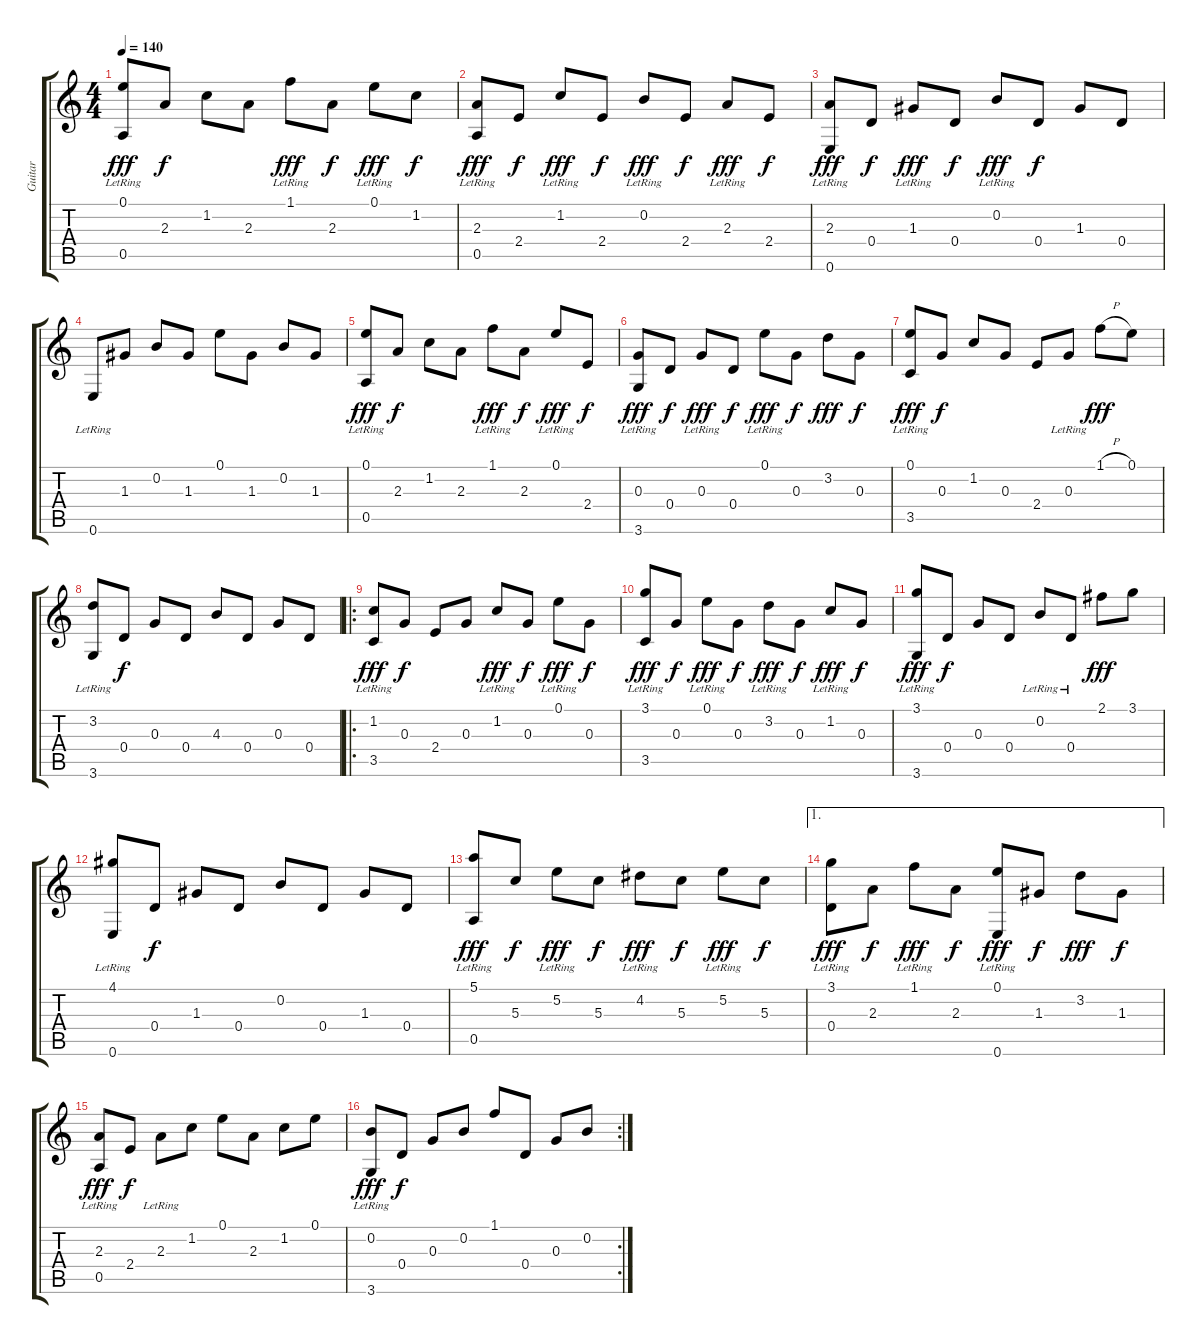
\track ("Guitar" "Guitar") {instrument acousticguitarnylon}
\staff {score tabs}
\tuning (E4 B3 G3 D3 A2 E2) {hide}
\ts (4 4)
\tempo 140
\clef g2
\ks c
(0.1{lr} 0.5{lr}).8{dy fff instrument acousticguitarnylon} 2.3.8{dy f} 1.2.8 2.3.8 1.1{lr}.8{dy fff} 2.3.8{dy f} 0.1{lr}.8{dy fff} 1.2.8{dy f} |
(2.3{lr} 0.5{lr}).8{dy fff} 2.4.8{dy f} 1.2{lr}.8{dy fff} 2.4.8{dy f} 0.2{lr}.8{dy fff} 2.4.8{dy f} 2.3{lr}.8{dy fff} 2.4.8{dy f} |
(2.3{lr} 0.6{lr}).8{dy fff} 0.4.8{dy f} 1.3{lr}.8{dy fff} 0.4.8{dy f} 0.2{lr}.8{dy fff} 0.4.8{dy f} 1.3.8 0.4.8 |
0.6{lr}.8 1.3.8 0.2.8 1.3.8 0.1.8 1.3.8 0.2.8 1.3.8 |
(0.1{lr} 0.5{lr}).8{dy fff} 2.3.8{dy f} 1.2.8 2.3.8 1.1{lr}.8{dy fff} 2.3.8{dy f} 0.1{lr}.8{dy fff} 2.4.8{dy f} |
(0.3{lr} 3.6{lr}).8{dy fff} 0.4.8{dy f} 0.3{lr}.8{dy fff} 0.4.8{dy f} 0.1{lr}.8{dy fff} 0.3.8{dy f} 3.2.8{dy fff} 0.3.8{dy f} |
(0.1{lr} 3.5{lr}).8{dy fff} 0.3.8{dy f} 1.2.8 0.3.8 2.4.8 0.3{lr}.8 1.1{h}.8{dy fff} 0.1.8 |
(3.2{lr} 3.6{lr}).8 0.4.8{dy f} 0.3.8 0.4.8 4.3.8 0.4.8 0.3.8 0.4.8 |
\ro
(1.2{lr} 3.5{lr}).8{dy fff} 0.3.8{dy f} 2.4.8 0.3.8 1.2{lr}.8{dy fff} 0.3.8{dy f} 0.1{lr}.8{dy fff} 0.3.8{dy f} |
(3.1{lr} 3.5{lr}).8{dy fff} 0.3.8{dy f} 0.1{lr}.8{dy fff} 0.3.8{dy f} 3.2{lr}.8{dy fff} 0.3.8{dy f} 1.2{lr}.8{dy fff} 0.3.8{dy f} |
(3.1{lr} 3.6{lr}).8{dy fff} 0.4.8{dy f} 0.3.8 0.4.8 0.2{lr}.8 0.4{lr}.8 2.1.8{dy fff} 3.1.8 |
(4.1{lr} 0.6{lr}).8 0.4.8{dy f} 1.3.8 0.4.8 0.2.8 0.4.8 1.3.8 0.4.8 |
(5.1{lr} 0.5{lr}).8{dy fff} 5.3.8{dy f} 5.2{lr}.8{dy fff} 5.3.8{dy f} 4.2{lr}.8{dy fff} 5.3.8{dy f} 5.2{lr}.8{dy fff} 5.3.8{dy f} |
\ae 1
(3.1{lr} 0.4{lr}).8{dy fff} 2.3.8{dy f} 1.1{lr}.8{dy fff} 2.3.8{dy f} (0.1{lr} 0.6{lr}).8{dy fff} 1.3.8{dy f} 3.2.8{dy fff} 1.3.8{dy f} |
(2.3{lr} 0.5{lr}).8{dy fff} 2.4.8{dy f} 2.3{lr}.8 1.2.8 0.1.8 2.3.8 1.2.8 0.1.8 |
\rc 2
(0.2{lr} 3.6{lr}).8{dy fff} 0.4.8{dy f} 0.3.8 0.2.8 1.1.8 0.4.8 0.3.8 0.2.8
